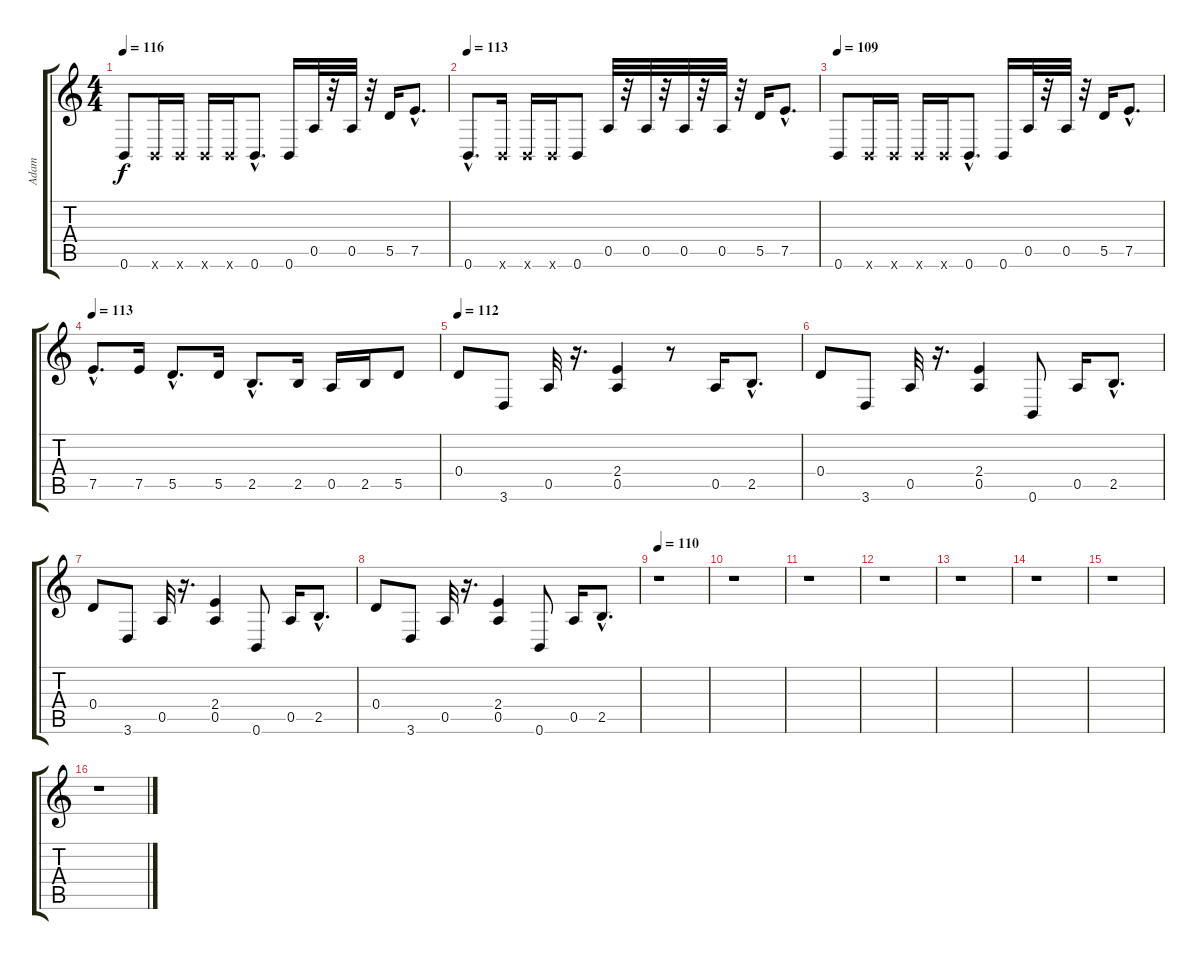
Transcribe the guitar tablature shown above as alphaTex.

\track ("Adam" "Adam") {instrument overdrivenguitar}
\staff {score tabs}
\tuning (E4 B3 G3 D3 A2 B1) {hide}
\ts (4 4)
\tempo 116
\clef g2
\ks c
0.6.8{dy f instrument overdrivenguitar} 0.6{x}.16 0.6{x}.16 0.6{x}.16 0.6{x}.16 0.6{hac}.8{d} 0.6.16 0.5.32 r.32 0.5.32 r.32 5.5.16 7.5{hac}.8{d} |
\tempo 113
0.6{hac}.8{d} 0.6{x}.16 0.6{x}.16 0.6{x}.16 0.6.8 0.5.32 r.32 0.5.32 r.32 0.5.32 r.32 0.5.32 r.32 5.5.16 7.5{hac}.8{d} |
\tempo 109
0.6.8 0.6{x}.16 0.6{x}.16 0.6{x}.16 0.6{x}.16 0.6{hac}.8{d} 0.6.16 0.5.32 r.32 0.5.32 r.32 5.5.16 7.5{hac}.8{d} |
\tempo 113
7.5{hac}.8{d} 7.5.16 5.5{hac}.8{d} 5.5.16 2.5{hac}.8{d} 2.5.16 0.5.16 2.5.16 5.5.8 |
\tempo 112
0.4.8 3.6.8 0.5.32 r.16{d} (2.4 0.5).4 r.8 0.5.16 2.5{hac}.8{d} |
0.4.8 3.6.8 0.5.32 r.16{d} (2.4 0.5).4 0.6.8 0.5.16 2.5{hac}.8{d} |
0.4.8 3.6.8 0.5.32 r.16{d} (2.4 0.5).4 0.6.8 0.5.16 2.5{hac}.8{d} |
0.4.8 3.6.8 0.5.32 r.16{d} (2.4 0.5).4 0.6.8 0.5.16 2.5{hac}.8{d} |
\tempo 110
r.1 |
r.1 |
r.1 |
r.1 |
r.1 |
r.1 |
r.1 |
r.1
